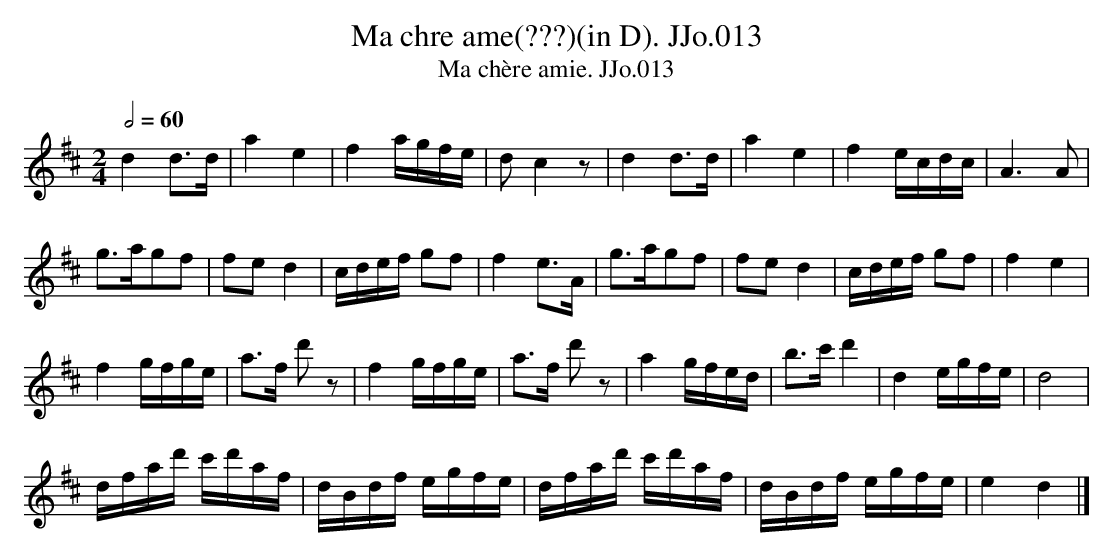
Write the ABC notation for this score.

X:1
T:Ma chre ame(???)(in D). JJo.013
T:Ma chère amie. JJo.013
M:2/4
L:1/8
Q:1/2=60
K:D major
d2d>d|a2e2|f2a/g/f/e/|dc2z|d2d>d|a2e2|f2e/c/d/c/|A3A|!
g>agf|fed2|c/d/e/f/ gf|f2e>A|g>agf|fed2|c/d/e/f/ gf|f2e2|!
f2g/f/g/e/|a>f d'z|f2g/f/g/e/|a>f d'z|\
a2g/f/e/d/|b>c'd'2|d2e/g/f/e/|d4|!
d/f/a/d'/ c'/d'/a/f/|d/B/d/f/ e/g/f/e/|\
d/f/a/d'/ c'/d'/a/f/|d/B/d/f/ e/g/f/e/|e2d2|]
